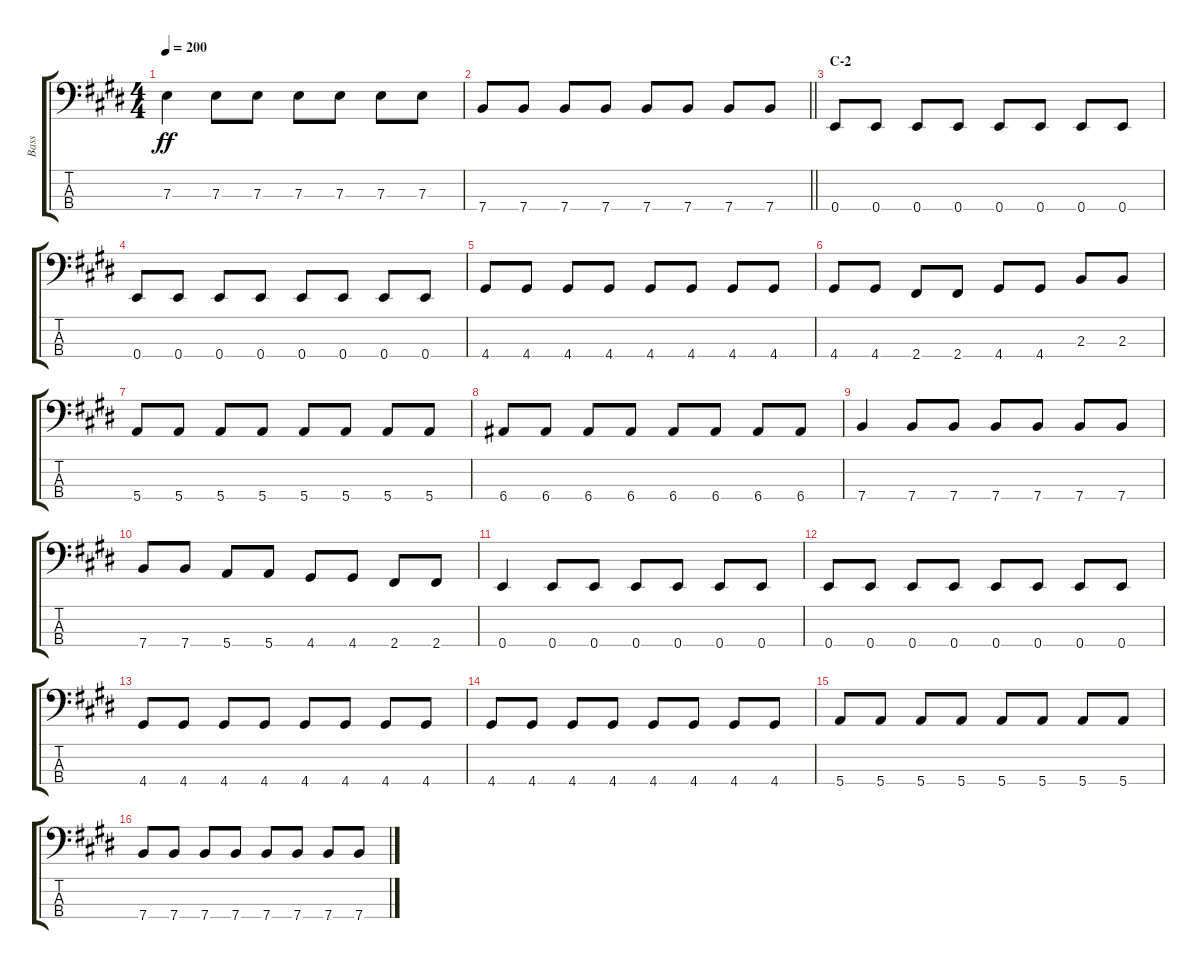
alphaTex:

\track ("Bass" "Bass") {instrument electricbasspick}
\staff {score tabs}
\tuning (G2 D2 A1 E1) {hide}
\ts (4 4)
\tempo 200
\clef f4
\ks e
7.3.4{dy ff} 7.3.8 7.3.8 7.3.8 7.3.8 7.3.8 7.3.8 |
\barLineRight lightlight
7.4.8 7.4.8 7.4.8 7.4.8 7.4.8 7.4.8 7.4.8 7.4.8 |
\section ("" "C-2")
0.4.8 0.4.8 0.4.8 0.4.8 0.4.8 0.4.8 0.4.8 0.4.8 |
0.4.8 0.4.8 0.4.8 0.4.8 0.4.8 0.4.8 0.4.8 0.4.8 |
4.4.8 4.4.8 4.4.8 4.4.8 4.4.8 4.4.8 4.4.8 4.4.8 |
4.4.8 4.4.8 2.4.8 2.4.8 4.4.8 4.4.8 2.3.8 2.3.8 |
5.4.8 5.4.8 5.4.8 5.4.8 5.4.8 5.4.8 5.4.8 5.4.8 |
6.4.8 6.4.8 6.4.8 6.4.8 6.4.8 6.4.8 6.4.8 6.4.8 |
7.4.4 7.4.8 7.4.8 7.4.8 7.4.8 7.4.8 7.4.8 |
7.4.8 7.4.8 5.4.8 5.4.8 4.4.8 4.4.8 2.4.8 2.4.8 |
0.4.4 0.4.8 0.4.8 0.4.8 0.4.8 0.4.8 0.4.8 |
0.4.8 0.4.8 0.4.8 0.4.8 0.4.8 0.4.8 0.4.8 0.4.8 |
4.4.8 4.4.8 4.4.8 4.4.8 4.4.8 4.4.8 4.4.8 4.4.8 |
4.4.8 4.4.8 4.4.8 4.4.8 4.4.8 4.4.8 4.4.8 4.4.8 |
5.4.8 5.4.8 5.4.8 5.4.8 5.4.8 5.4.8 5.4.8 5.4.8 |
7.4.8 7.4.8 7.4.8 7.4.8 7.4.8 7.4.8 7.4.8 7.4.8
